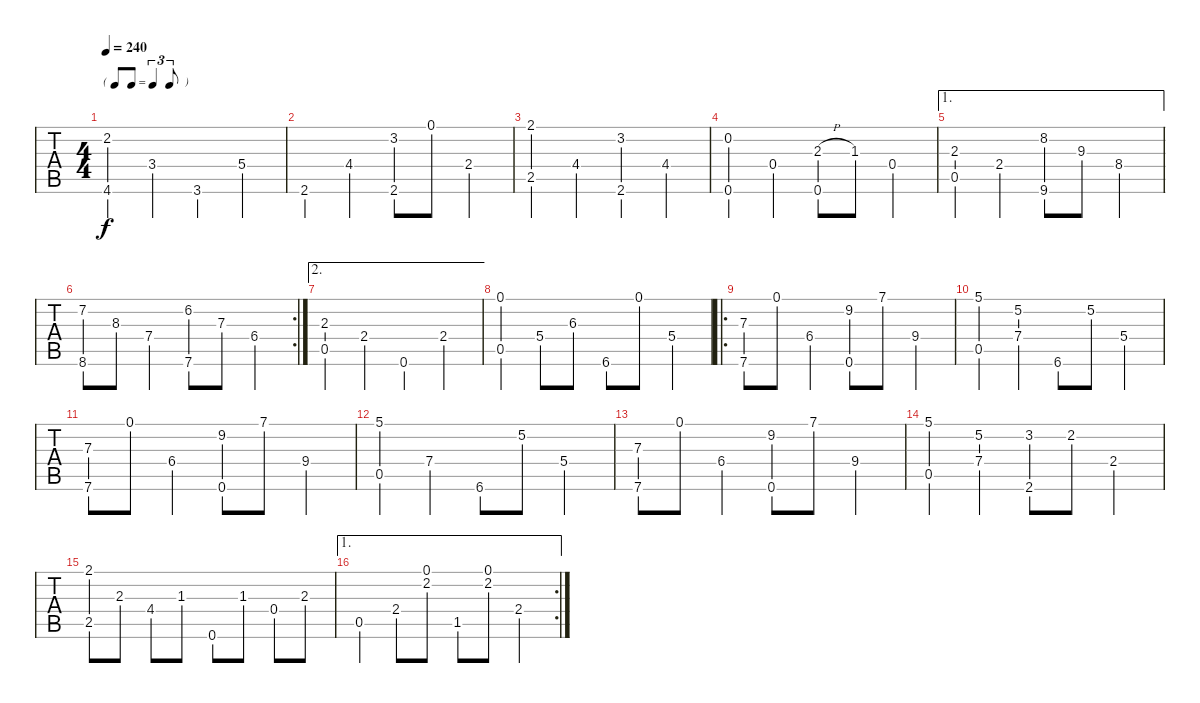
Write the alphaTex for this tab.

\track "" {instrument acousticguitarsteel}
\staff {tabs}
\tuning (E4 B3 G3 D3 A2 E2) {hide}
\ts (4 4)
\tf triplet8th
\tempo 240
\clef g2
\ks c
(2.2 4.6).4{dy f} 3.4.4 3.6.4 5.4.4 |
2.6.4 4.4.4 (3.2 2.6).8 0.1.8 2.4.4 |
(2.1 2.5).4 4.4.4 (3.2 2.6).4 4.4.4 |
(0.2 0.6).4 0.4.4 (2.3{h} 0.6).8 1.3.8 0.4.4 |
\ae 1
(2.3 0.5).4 2.4.4 (8.2 9.6).8 9.3.8 8.4.4 |
\rc 2
(7.2 8.6).8 8.3.8 7.4.4 (6.2 7.6).8 7.3.8 6.4.4 |
\ae 2
(2.3 0.5).4 2.4.4 0.6.4 2.4.4 |
(0.1 0.5).4 5.4.8 6.3.8 6.6.8 0.1.8 5.4.4 |
\ro
(7.3 7.6).8 0.1.8 6.4.4 (9.2 0.6).8 7.1.8 9.4.4 |
(5.1 0.5).4 (5.2 7.4).4 6.6.8 5.2.8 5.4.4 |
(7.3 7.6).8 0.1.8 6.4.4 (9.2 0.6).8 7.1.8 9.4.4 |
(5.1 0.5).4 7.4.4 6.6.8 5.2.8 5.4.4 |
(7.3 7.6).8 0.1.8 6.4.4 (9.2 0.6).8 7.1.8 9.4.4 |
(5.1 0.5).4 (5.2 7.4).4 (3.2 2.6).8 2.2.8 2.4.4 |
(2.1 2.5).8 2.3.8 4.4.8 1.3.8 0.6.8 1.3.8 0.4.8 2.3.8 |
\ae 1
\rc 2
0.5.4 2.4.8 (0.1 2.2).8 1.5.8 (0.1 2.2).8 2.4.4
